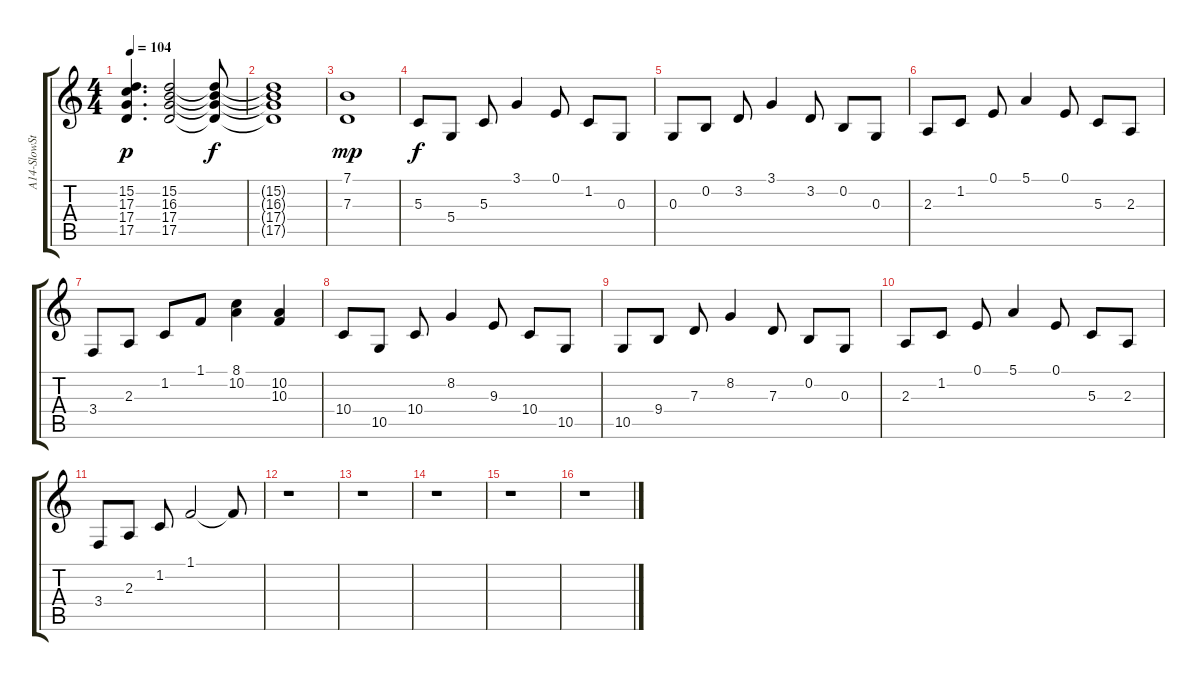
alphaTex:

\track ("A14-SlowStrings2" "A14-SlowSt") {instrument stringensemble2}
\staff {score tabs}
\tuning (E4 B3 G3 D3 A2 E2) {hide}
\ts (4 4)
\tempo 104
\clef g2
\ks c
(15.2 17.3 17.4 17.5).4{d dy p} (15.2 16.3 17.4 17.5).2 (15.2{t} 16.3{t} 17.4{t} 17.5{t}).8{dy f} |
(15.2{t} 16.3{t} 17.4{t} 17.5{t}).1 |
(7.1 7.3).1{dy mp instrument tremolostrings} |
5.3.8{dy f instrument stringensemble2} 5.4.8 5.3.8 3.1.4 0.1.8 1.2.8 0.3.8 |
0.3.8 0.2.8 3.2.8 3.1.4 3.2.8 0.2.8 0.3.8 |
2.3.8 1.2.8 0.1.8 5.1.4 0.1.8 5.3.8 2.3.8 |
3.4.8 2.3.8 1.2.8 1.1.8 (8.1 10.2).4 (10.2 10.3).4 |
10.4.8 10.5.8 10.4.8 8.2.4 9.3.8 10.4.8 10.5.8 |
10.5.8 9.4.8 7.3.8 8.2.4 7.3.8 0.2.8 0.3.8 |
2.3.8 1.2.8 0.1.8 5.1.4 0.1.8 5.3.8 2.3.8 |
3.4.8 2.3.8 1.2.8 1.1.2 1.1{t}.8 |
r.1 |
r.1 |
r.1 |
r.1 |
r.1
